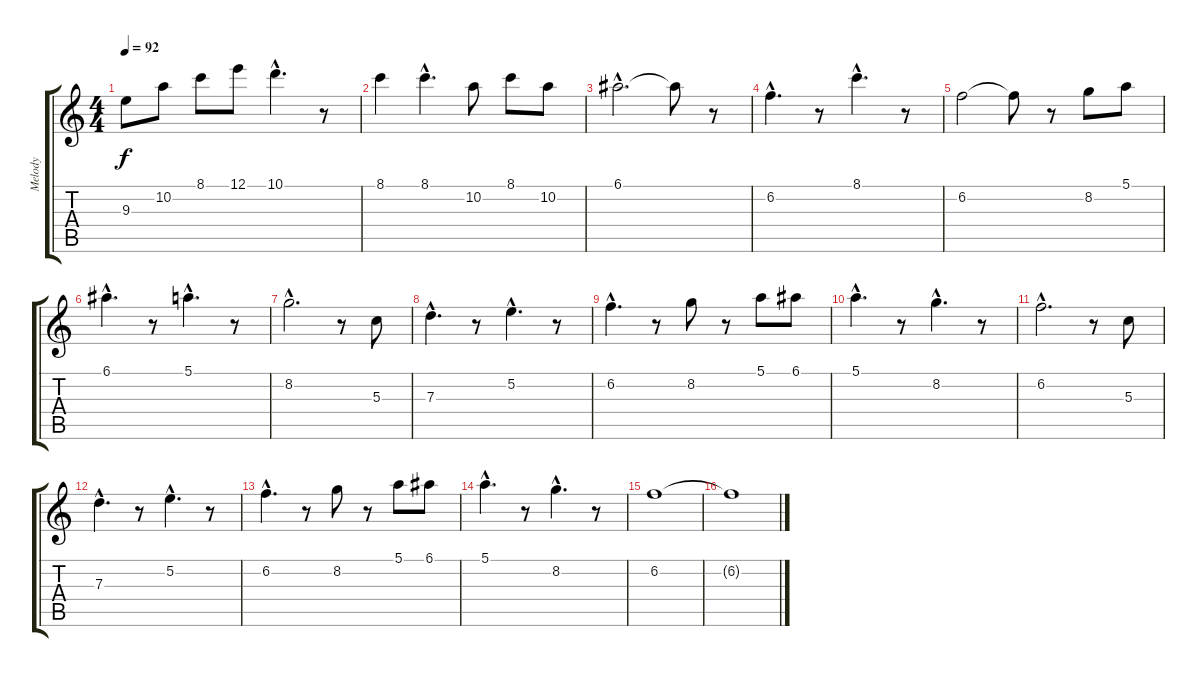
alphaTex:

\track ("Melody" "Melody") {instrument acousticguitarsteel}
\staff {score tabs}
\tuning (E4 B3 G3 D3 A2 E2) {hide}
\ts (4 4)
\tempo 92
\clef g2
\ks c
9.3.8{dy f} 10.2.8 8.1.8 12.1.8 10.1{hac}.4{d} r.8 |
8.1.4 8.1{hac}.4{d} 10.2.8 8.1.8 10.2.8 |
6.1{hac}.2{d} 6.1{t}.8 r.8 |
6.2{hac}.4{d} r.8 8.1{hac}.4{d} r.8 |
6.2.2 6.2{t}.8 r.8 8.2.8 5.1.8 |
6.1{hac}.4{d} r.8 5.1{hac}.4{d} r.8 |
8.2{hac}.2{d} r.8 5.3.8 |
7.3{hac}.4{d} r.8 5.2{hac}.4{d} r.8 |
6.2{hac}.4{d} r.8 8.2.8 r.8 5.1.8 6.1.8 |
5.1{hac}.4{d} r.8 8.2{hac}.4{d} r.8 |
6.2{hac}.2{d} r.8 5.3.8 |
7.3{hac}.4{d} r.8 5.2{hac}.4{d} r.8 |
6.2{hac}.4{d} r.8 8.2.8 r.8 5.1.8 6.1.8 |
5.1{hac}.4{d} r.8 8.2{hac}.4{d} r.8 |
6.2.1 |
6.2{t}.1
